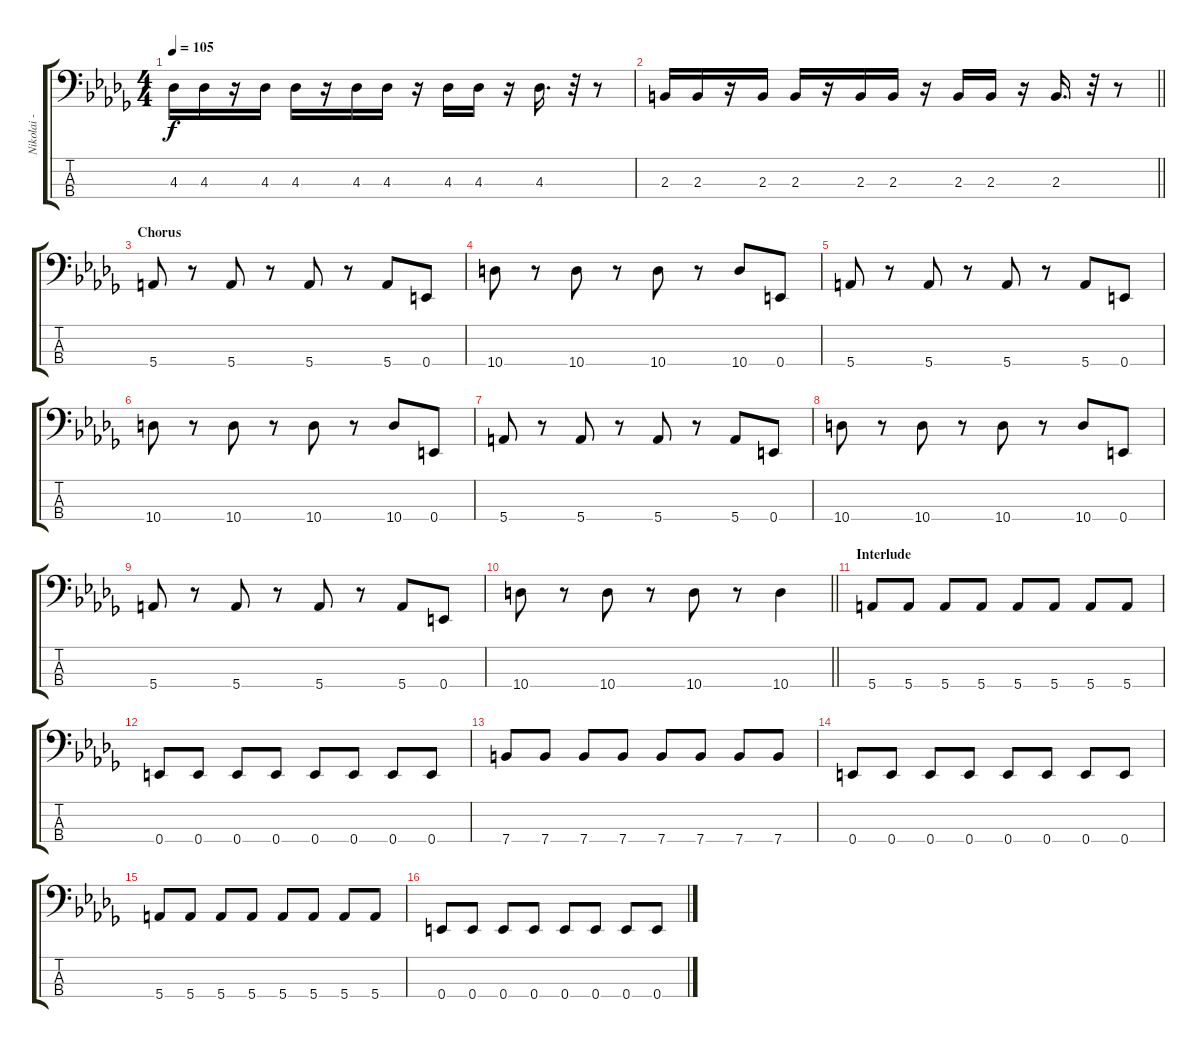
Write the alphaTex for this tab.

\track ("Nikolai - Bass RSE" "Nikolai - ") {instrument electricbasspick}
\staff {score tabs}
\tuning (G2 D2 A1 E1) {hide}
\ts (4 4)
\tempo 105
\clef f4
\ks db
4.3.16{dy f} 4.3.16 r.16 4.3.16 4.3.16 r.16 4.3.16 4.3.16 r.16 4.3.16 4.3.16 r.16 4.3.16{d} r.32 r.8 |
\barLineRight lightlight
2.3.16 2.3.16 r.16 2.3.16 2.3.16 r.16 2.3.16 2.3.16 r.16 2.3.16 2.3.16 r.16 2.3.16{d} r.32 r.8 |
\section ("" "Chorus")
5.4.8 r.8 5.4.8 r.8 5.4.8 r.8 5.4.8 0.4.8 |
10.4.8 r.8 10.4.8 r.8 10.4.8 r.8 10.4.8 0.4.8 |
5.4.8 r.8 5.4.8 r.8 5.4.8 r.8 5.4.8 0.4.8 |
10.4.8 r.8 10.4.8 r.8 10.4.8 r.8 10.4.8 0.4.8 |
5.4.8 r.8 5.4.8 r.8 5.4.8 r.8 5.4.8 0.4.8 |
10.4.8 r.8 10.4.8 r.8 10.4.8 r.8 10.4.8 0.4.8 |
5.4.8 r.8 5.4.8 r.8 5.4.8 r.8 5.4.8 0.4.8 |
\barLineRight lightlight
10.4.8 r.8 10.4.8 r.8 10.4.8 r.8 10.4.4 |
\section ("" "Interlude")
5.4.8 5.4.8 5.4.8 5.4.8 5.4.8 5.4.8 5.4.8 5.4.8 |
0.4.8 0.4.8 0.4.8 0.4.8 0.4.8 0.4.8 0.4.8 0.4.8 |
7.4.8 7.4.8 7.4.8 7.4.8 7.4.8 7.4.8 7.4.8 7.4.8 |
0.4.8 0.4.8 0.4.8 0.4.8 0.4.8 0.4.8 0.4.8 0.4.8 |
5.4.8 5.4.8 5.4.8 5.4.8 5.4.8 5.4.8 5.4.8 5.4.8 |
0.4.8 0.4.8 0.4.8 0.4.8 0.4.8 0.4.8 0.4.8 0.4.8
